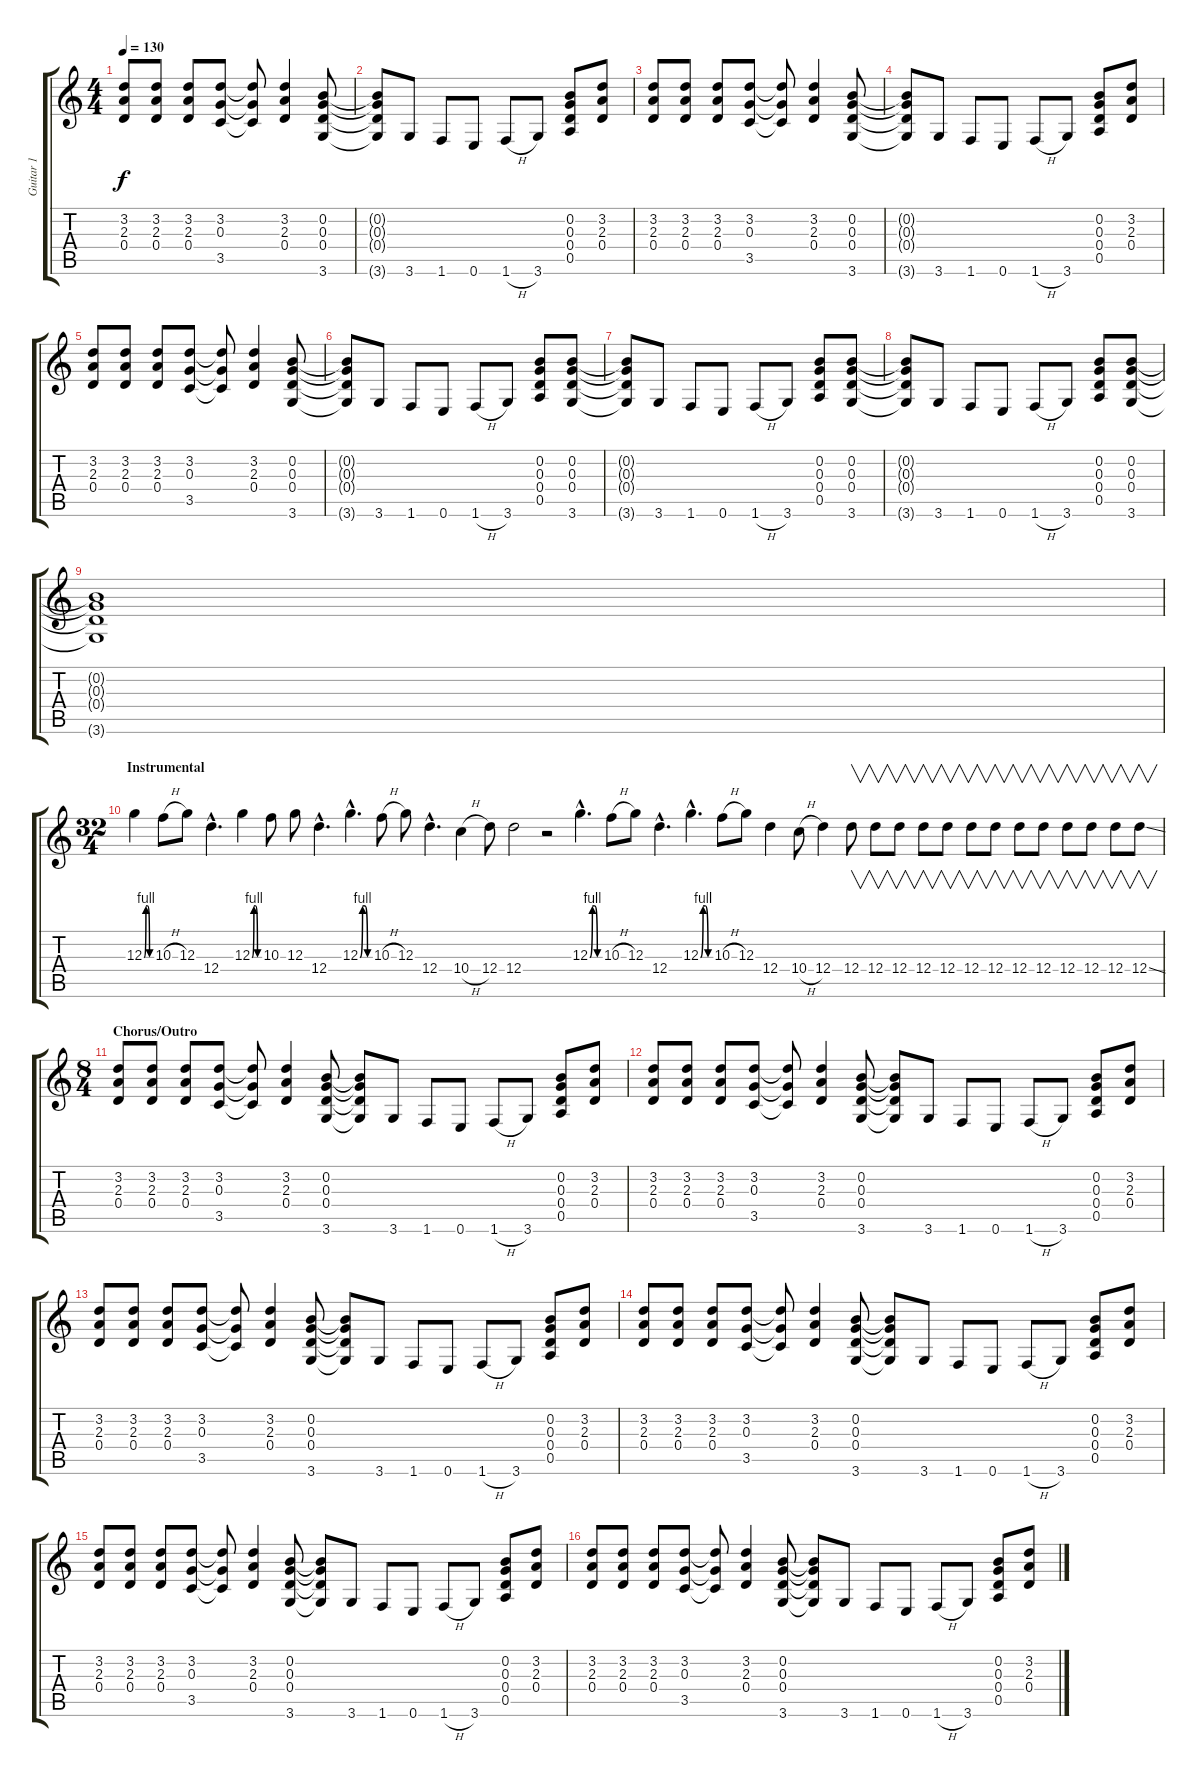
\track ("Guitar 1" "Guitar 1") {instrument electricguitarclean}
\staff {score tabs}
\tuning (E4 B3 G3 D3 A2 E2) {hide}
\ts (4 4)
\tempo 130
\clef g2
\ks c
(3.2 2.3 0.4).8{dy f} (3.2 2.3 0.4).8 (3.2 2.3 0.4).8 (3.2 0.3 3.5).8 (3.2{t} 0.3{t} 3.5{t}).8 (3.2 2.3 0.4).4 (0.2 0.3 0.4 3.6).8 |
(0.2{t} 0.3{t} 0.4{t} 3.6{t}).8 3.6.8 1.6.8 0.6.8 1.6{h}.8 3.6.8 (0.2 0.3 0.4 0.5).8 (3.2 2.3 0.4).8 |
(3.2 2.3 0.4).8 (3.2 2.3 0.4).8 (3.2 2.3 0.4).8 (3.2 0.3 3.5).8 (3.2{t} 0.3{t} 3.5{t}).8 (3.2 2.3 0.4).4 (0.2 0.3 0.4 3.6).8 |
(0.2{t} 0.3{t} 0.4{t} 3.6{t}).8 3.6.8 1.6.8 0.6.8 1.6{h}.8 3.6.8 (0.2 0.3 0.4 0.5).8 (3.2 2.3 0.4).8 |
(3.2 2.3 0.4).8 (3.2 2.3 0.4).8 (3.2 2.3 0.4).8 (3.2 0.3 3.5).8 (3.2{t} 0.3{t} 3.5{t}).8 (3.2 2.3 0.4).4 (0.2 0.3 0.4 3.6).8 |
(0.2{t} 0.3{t} 0.4{t} 3.6{t}).8 3.6.8 1.6.8 0.6.8 1.6{h}.8 3.6.8 (0.2 0.3 0.4 0.5).8 (0.2 0.3 0.4 3.6).8 |
(0.2{t} 0.3{t} 0.4{t} 3.6{t}).8 3.6.8 1.6.8 0.6.8 1.6{h}.8 3.6.8 (0.2 0.3 0.4 0.5).8 (0.2 0.3 0.4 3.6).8 |
(0.2{t} 0.3{t} 0.4{t} 3.6{t}).8 3.6.8 1.6.8 0.6.8 1.6{h}.8 3.6.8 (0.2 0.3 0.4 0.5).8 (0.2 0.3 0.4 3.6).8 |
(0.2{t} 0.3{t} 0.4{t} 3.6{t}).1 |
\ts (32 4)
\section ("" "Instrumental")
12.3{be (custom 0 0 15 4 30 4 45 0 60 0)}.4 10.3{h}.8 12.3.8 12.4{hac}.4{d} 12.3{be (custom 0 0 15 4 30 4 45 0 60 0)}.4 10.3.8 12.3.8 12.4{hac}.4{d} 12.3{be (custom 0 0 15 4 30 4 45 0 60 0) hac}.4{d} 10.3{h}.8 12.3.8 12.4{hac}.4{d} 10.4{h}.4 12.4.8 12.4.2 r.2 12.3{be (custom 0 0 15 4 30 4 45 0 60 0) hac}.4{d} 10.3{h}.8 12.3.8 12.4{hac}.4{d} 12.3{be (custom 0 0 15 4 30 4 45 0 60 0) hac}.4{d} 10.3{h}.8 12.3.8 12.4.4 10.4{h}.8 12.4.4 12.4.8{v} 12.4.8{v} 12.4.8{v} 12.4.8{v} 12.4.8{v} 12.4.8{v} 12.4.8{v} 12.4.8{v} 12.4.8{v} 12.4.8{v} 12.4.8{v} 12.4.8{v} 12.4{ss}.8{v} |
\ts (8 4)
\section ("" "Chorus/Outro")
(3.2 2.3 0.4).8 (3.2 2.3 0.4).8 (3.2 2.3 0.4).8 (3.2 0.3 3.5).8 (3.2{t} 0.3{t} 3.5{t}).8 (3.2 2.3 0.4).4 (0.2 0.3 0.4 3.6).8 (0.2{t} 0.3{t} 0.4{t} 3.6{t}).8 3.6.8 1.6.8 0.6.8 1.6{h}.8 3.6.8 (0.2 0.3 0.4 0.5).8 (3.2 2.3 0.4).8 |
(3.2 2.3 0.4).8 (3.2 2.3 0.4).8 (3.2 2.3 0.4).8 (3.2 0.3 3.5).8 (3.2{t} 0.3{t} 3.5{t}).8 (3.2 2.3 0.4).4 (0.2 0.3 0.4 3.6).8 (0.2{t} 0.3{t} 0.4{t} 3.6{t}).8 3.6.8 1.6.8 0.6.8 1.6{h}.8 3.6.8 (0.2 0.3 0.4 0.5).8 (3.2 2.3 0.4).8 |
(3.2 2.3 0.4).8 (3.2 2.3 0.4).8 (3.2 2.3 0.4).8 (3.2 0.3 3.5).8 (3.2{t} 0.3{t} 3.5{t}).8 (3.2 2.3 0.4).4 (0.2 0.3 0.4 3.6).8 (0.2{t} 0.3{t} 0.4{t} 3.6{t}).8 3.6.8 1.6.8 0.6.8 1.6{h}.8 3.6.8 (0.2 0.3 0.4 0.5).8 (3.2 2.3 0.4).8 |
(3.2 2.3 0.4).8 (3.2 2.3 0.4).8 (3.2 2.3 0.4).8 (3.2 0.3 3.5).8 (3.2{t} 0.3{t} 3.5{t}).8 (3.2 2.3 0.4).4 (0.2 0.3 0.4 3.6).8 (0.2{t} 0.3{t} 0.4{t} 3.6{t}).8 3.6.8 1.6.8 0.6.8 1.6{h}.8 3.6.8 (0.2 0.3 0.4 0.5).8 (3.2 2.3 0.4).8 |
(3.2 2.3 0.4).8 (3.2 2.3 0.4).8 (3.2 2.3 0.4).8 (3.2 0.3 3.5).8 (3.2{t} 0.3{t} 3.5{t}).8 (3.2 2.3 0.4).4 (0.2 0.3 0.4 3.6).8 (0.2{t} 0.3{t} 0.4{t} 3.6{t}).8 3.6.8 1.6.8 0.6.8 1.6{h}.8 3.6.8 (0.2 0.3 0.4 0.5).8 (3.2 2.3 0.4).8 |
(3.2 2.3 0.4).8 (3.2 2.3 0.4).8 (3.2 2.3 0.4).8 (3.2 0.3 3.5).8 (3.2{t} 0.3{t} 3.5{t}).8 (3.2 2.3 0.4).4 (0.2 0.3 0.4 3.6).8 (0.2{t} 0.3{t} 0.4{t} 3.6{t}).8 3.6.8 1.6.8 0.6.8 1.6{h}.8 3.6.8 (0.2 0.3 0.4 0.5).8 (3.2 2.3 0.4).8
